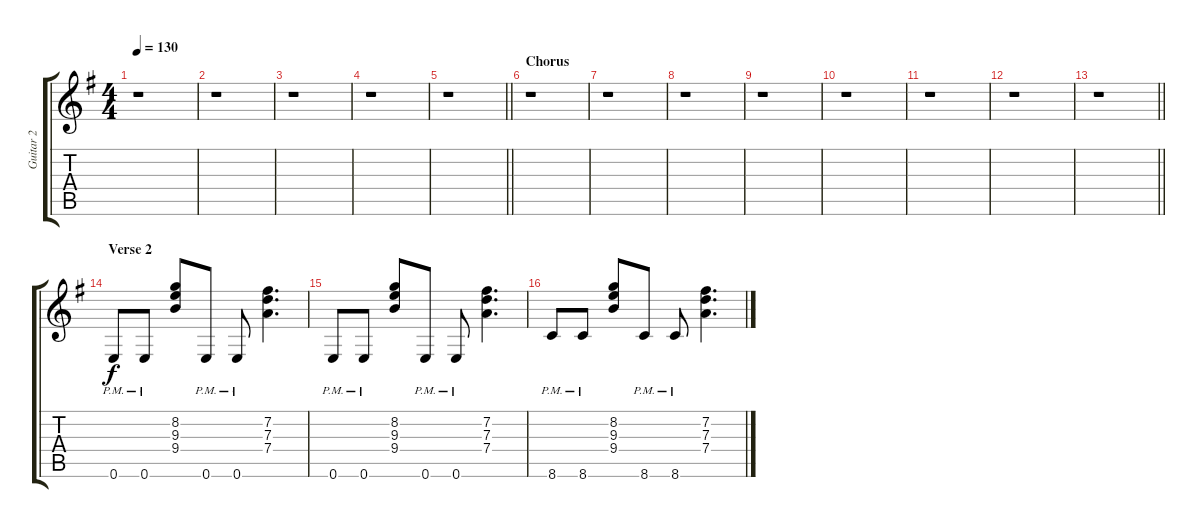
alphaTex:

\track ("Guitar 2" "Guitar 2") {instrument overdrivenguitar}
\staff {score tabs}
\tuning (E4 B3 G3 D3 A2 E2) {hide}
\ts (4 4)
\tempo 130
\clef g2
\ks g
r.1{dy f} |
r.1 |
r.1 |
r.1 |
\barLineRight lightlight
r.1 |
\section ("" "Chorus")
r.1 |
r.1 |
r.1 |
r.1 |
r.1 |
r.1 |
r.1 |
\barLineRight lightlight
r.1 |
\section ("" "Verse 2")
0.6{pm}.8 0.6{pm}.8 (8.2 9.3 9.4).8 0.6{pm}.8 0.6{pm}.8 (7.2 7.3 7.4).4{d} |
0.6{pm}.8 0.6{pm}.8 (8.2 9.3 9.4).8 0.6{pm}.8 0.6{pm}.8 (7.2 7.3 7.4).4{d} |
8.6{pm}.8 8.6{pm}.8 (8.2 9.3 9.4).8 8.6{pm}.8 8.6{pm}.8 (7.2 7.3 7.4).4{d}
